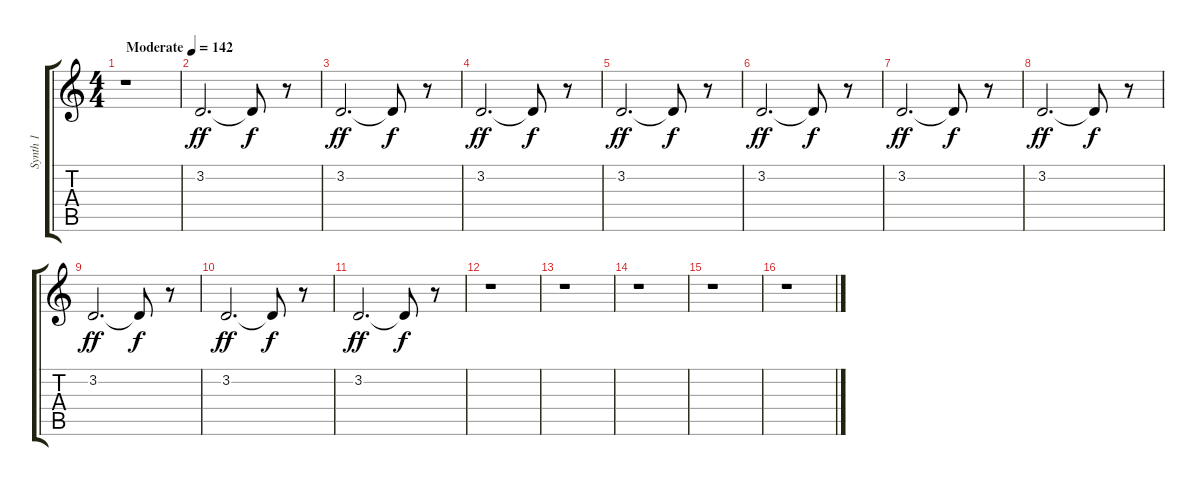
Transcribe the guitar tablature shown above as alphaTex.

\track ("Synth 1" "Synth 1") {instrument lead2sawtooth}
\staff {score tabs}
\tuning (E4 B3 G3 D3 A2 E2) {hide}
\ts (4 4)
\tempo (142 "Moderate")
\clef g2
\ks c
r.1{dy ff instrument lead2sawtooth} |
3.2.2{d} 3.2{t}.8{dy f} r.8 |
3.2.2{d dy ff} 3.2{t}.8{dy f} r.8 |
3.2.2{d dy ff} 3.2{t}.8{dy f} r.8 |
3.2.2{d dy ff} 3.2{t}.8{dy f} r.8 |
3.2.2{d dy ff} 3.2{t}.8{dy f} r.8 |
3.2.2{d dy ff} 3.2{t}.8{dy f} r.8 |
3.2.2{d dy ff} 3.2{t}.8{dy f} r.8 |
3.2.2{d dy ff} 3.2{t}.8{dy f} r.8 |
3.2.2{d dy ff} 3.2{t}.8{dy f} r.8 |
3.2.2{d dy ff} 3.2{t}.8{dy f} r.8 |
r.1 |
r.1 |
r.1 |
r.1 |
r.1
